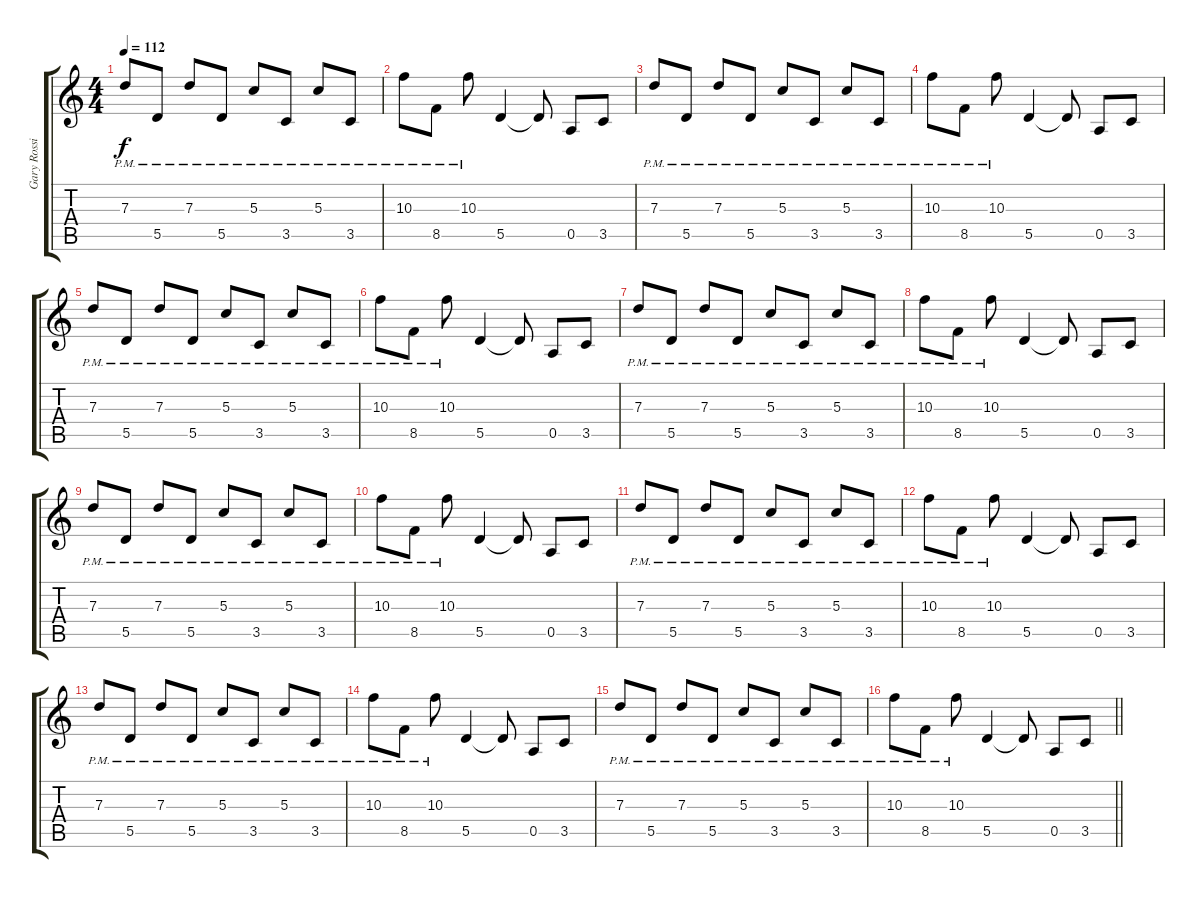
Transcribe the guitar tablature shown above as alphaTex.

\track ("Gary Rossington" "Gary Rossi") {instrument overdrivenguitar}
\staff {score tabs}
\tuning (E4 B3 G3 D3 A2 E2) {hide}
\ts (4 4)
\tempo 112
\clef g2
\ks c
7.3{pm}.8{dy f} 5.5{pm}.8 7.3{pm}.8 5.5{pm}.8 5.3{pm}.8 3.5{pm}.8 5.3{pm}.8 3.5{pm}.8 |
10.3{pm}.8 8.5{pm}.8 10.3{pm}.8 5.5.4 5.5{t}.8 0.5.8 3.5.8 |
7.3{pm}.8 5.5{pm}.8 7.3{pm}.8 5.5{pm}.8 5.3{pm}.8 3.5{pm}.8 5.3{pm}.8 3.5{pm}.8 |
10.3{pm}.8 8.5{pm}.8 10.3{pm}.8 5.5.4 5.5{t}.8 0.5.8 3.5.8 |
7.3{pm}.8 5.5{pm}.8 7.3{pm}.8 5.5{pm}.8 5.3{pm}.8 3.5{pm}.8 5.3{pm}.8 3.5{pm}.8 |
10.3{pm}.8 8.5{pm}.8 10.3{pm}.8 5.5.4 5.5{t}.8 0.5.8 3.5.8 |
7.3{pm}.8 5.5{pm}.8 7.3{pm}.8 5.5{pm}.8 5.3{pm}.8 3.5{pm}.8 5.3{pm}.8 3.5{pm}.8 |
10.3{pm}.8 8.5{pm}.8 10.3{pm}.8 5.5.4 5.5{t}.8 0.5.8 3.5.8 |
7.3{pm}.8 5.5{pm}.8 7.3{pm}.8 5.5{pm}.8 5.3{pm}.8 3.5{pm}.8 5.3{pm}.8 3.5{pm}.8 |
10.3{pm}.8 8.5{pm}.8 10.3{pm}.8 5.5.4 5.5{t}.8 0.5.8 3.5.8 |
7.3{pm}.8 5.5{pm}.8 7.3{pm}.8 5.5{pm}.8 5.3{pm}.8 3.5{pm}.8 5.3{pm}.8 3.5{pm}.8 |
10.3{pm}.8 8.5{pm}.8 10.3{pm}.8 5.5.4 5.5{t}.8 0.5.8 3.5.8 |
7.3{pm}.8 5.5{pm}.8 7.3{pm}.8 5.5{pm}.8 5.3{pm}.8 3.5{pm}.8 5.3{pm}.8 3.5{pm}.8 |
10.3{pm}.8 8.5{pm}.8 10.3{pm}.8 5.5.4 5.5{t}.8 0.5.8 3.5.8 |
7.3{pm}.8 5.5{pm}.8 7.3{pm}.8 5.5{pm}.8 5.3{pm}.8 3.5{pm}.8 5.3{pm}.8 3.5{pm}.8 |
\barLineRight lightlight
10.3{pm}.8 8.5{pm}.8 10.3{pm}.8 5.5.4 5.5{t}.8 0.5.8 3.5.8
